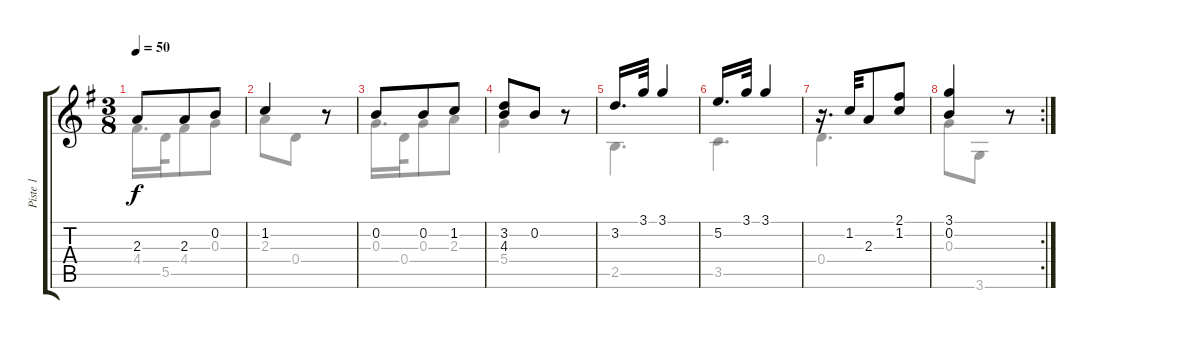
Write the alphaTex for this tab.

\track ("Piste 1" "Piste 1") {instrument acousticguitarsteel}
\staff {score tabs}
\tuning (E4 B3 G3 D3 A2 E2) {hide}
\voice
\ts (3 8)
\tempo 50
\clef g2
\ks g
2.3.8{dy f} 2.3.8 0.2.8 |
1.2.4 r.8 |
0.2.8 0.2.8 1.2.8 |
(3.2 4.3).8 0.2.8 r.8 |
3.2.16{d} 3.1.32 3.1.4 |
5.2.16{d} 3.1.32 3.1.4 |
r.16{d} 1.2.32 2.3.8 (2.1 1.2).8 |
\rc 2
(3.1 0.2).4 r.8
\voice
\clef g2
\ottava regular
\simile none
\ks g
4.4.16{d dy f} 5.5.32 4.4.8 0.3.8 |
2.3.8 0.4.8 r.8 |
0.3.16{d} 0.4.32 0.3.8 2.3.8 |
5.4.4 r.8 |
2.5.4{d} |
3.5.4{d} |
0.4.4{d} |
0.3.8 3.6.8 r.8
